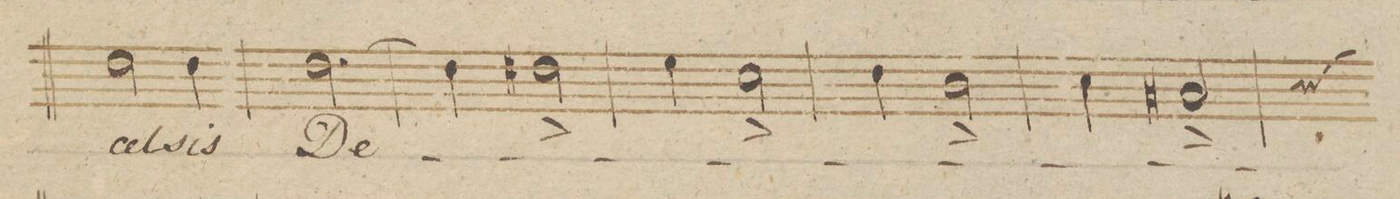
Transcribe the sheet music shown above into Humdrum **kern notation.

**kern	**text
*I"Basso.	*
*clefF4	*
*k[b-]	*
*M3/4	*
2F\	-cel-
4F\	-sis
=84	=84
[2.F\	De-
=85	=85
4F\]	.
2F#X^<\	.
=86	=86
4G\	.
2E^<\	.
=87	=87
4F\	.
2D^<\	.
=88	=88
4E\	.
2C#X^</	.
*custos:E	*
=89	=89
*-	*-
